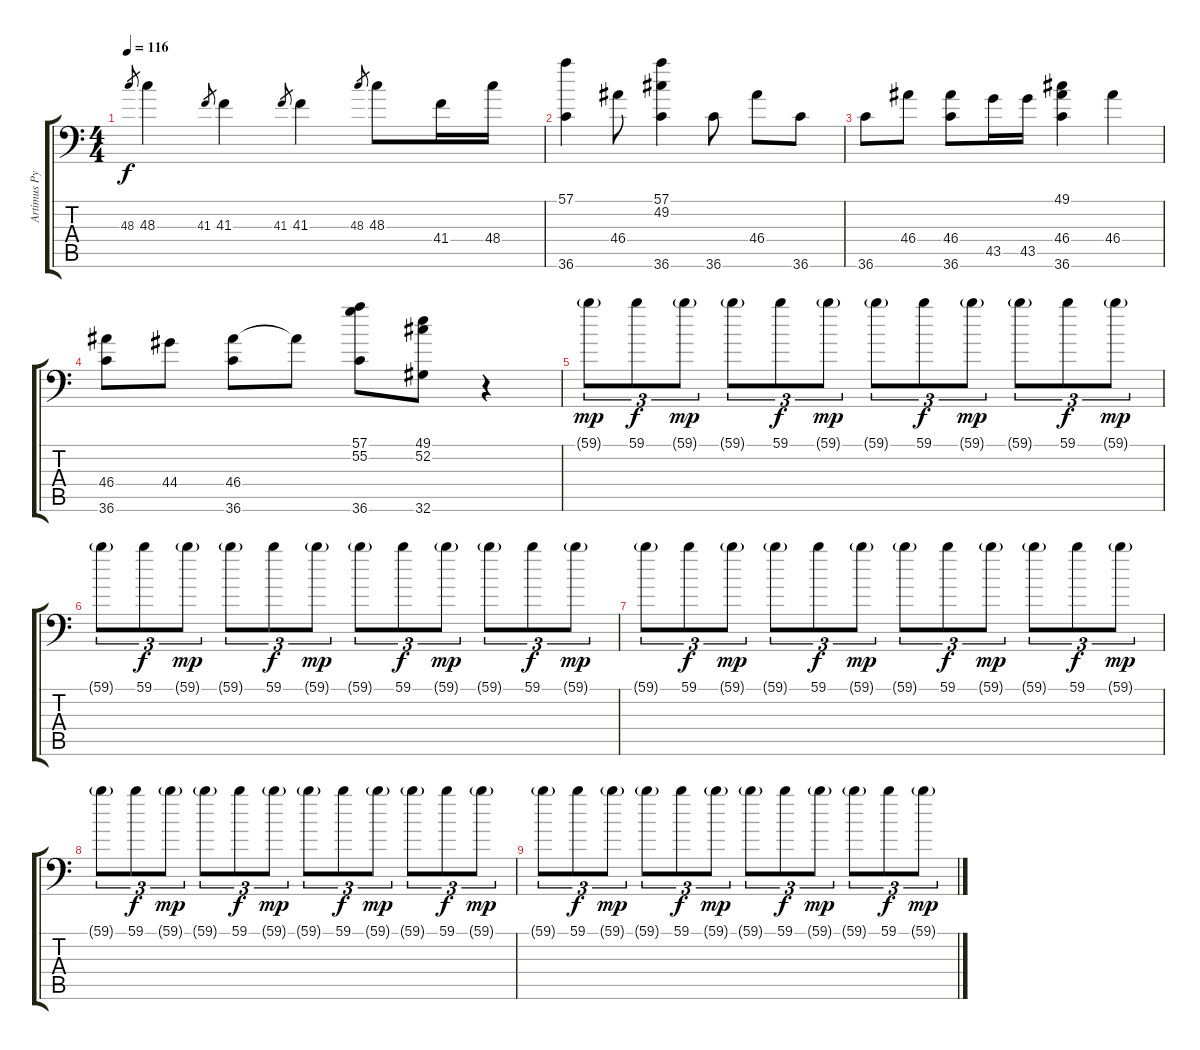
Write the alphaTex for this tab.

\track ("Artimus Pyle" "Artimus Py") {instrument acousticgrandpiano}
\staff {score tabs}
\tuning (C-1 C-1 C-1 C-1 C-1 C-1) {hide}
\ts (4 4)
\tempo 116
\clef f4
\ks c
48.3.8{gr dy f} 48.3.4 41.3.8{gr} 41.3.4 41.3.8{gr} 41.3.4 48.3.8{gr} 48.3.8 41.4.16 48.4.16 |
(57.1 36.6).4 46.4.8 (57.1 49.2 36.6).4 36.6.8 46.4.8 36.6.8 |
36.6.8 46.4.8 (46.4 36.6).8 43.5.16 43.5.16 (49.1 46.4 36.6).4 46.4.4 |
(46.4 36.6).8 44.4.8 (46.4 36.6).8 46.4{t}.8 (57.1 55.2 36.6).8 (49.1 52.2 32.6).8 r.4 |
59.1{g}.8{tu (3 2) dy mp} 59.1.8{tu (3 2) dy f} 59.1{g}.8{tu (3 2) dy mp} 59.1{g}.8{tu (3 2)} 59.1.8{tu (3 2) dy f} 59.1{g}.8{tu (3 2) dy mp} 59.1{g}.8{tu (3 2)} 59.1.8{tu (3 2) dy f} 59.1{g}.8{tu (3 2) dy mp} 59.1{g}.8{tu (3 2)} 59.1.8{tu (3 2) dy f} 59.1{g}.8{tu (3 2) dy mp} |
59.1{g}.8{tu (3 2)} 59.1.8{tu (3 2) dy f} 59.1{g}.8{tu (3 2) dy mp} 59.1{g}.8{tu (3 2)} 59.1.8{tu (3 2) dy f} 59.1{g}.8{tu (3 2) dy mp} 59.1{g}.8{tu (3 2)} 59.1.8{tu (3 2) dy f} 59.1{g}.8{tu (3 2) dy mp} 59.1{g}.8{tu (3 2)} 59.1.8{tu (3 2) dy f} 59.1{g}.8{tu (3 2) dy mp} |
59.1{g}.8{tu (3 2)} 59.1.8{tu (3 2) dy f} 59.1{g}.8{tu (3 2) dy mp} 59.1{g}.8{tu (3 2)} 59.1.8{tu (3 2) dy f} 59.1{g}.8{tu (3 2) dy mp} 59.1{g}.8{tu (3 2)} 59.1.8{tu (3 2) dy f} 59.1{g}.8{tu (3 2) dy mp} 59.1{g}.8{tu (3 2)} 59.1.8{tu (3 2) dy f} 59.1{g}.8{tu (3 2) dy mp} |
59.1{g}.8{tu (3 2)} 59.1.8{tu (3 2) dy f} 59.1{g}.8{tu (3 2) dy mp} 59.1{g}.8{tu (3 2)} 59.1.8{tu (3 2) dy f} 59.1{g}.8{tu (3 2) dy mp} 59.1{g}.8{tu (3 2)} 59.1.8{tu (3 2) dy f} 59.1{g}.8{tu (3 2) dy mp} 59.1{g}.8{tu (3 2)} 59.1.8{tu (3 2) dy f} 59.1{g}.8{tu (3 2) dy mp} |
59.1{g}.8{tu (3 2)} 59.1.8{tu (3 2) dy f} 59.1{g}.8{tu (3 2) dy mp} 59.1{g}.8{tu (3 2)} 59.1.8{tu (3 2) dy f} 59.1{g}.8{tu (3 2) dy mp} 59.1{g}.8{tu (3 2)} 59.1.8{tu (3 2) dy f} 59.1{g}.8{tu (3 2) dy mp} 59.1{g}.8{tu (3 2)} 59.1.8{tu (3 2) dy f} 59.1{g}.8{tu (3 2) dy mp}
